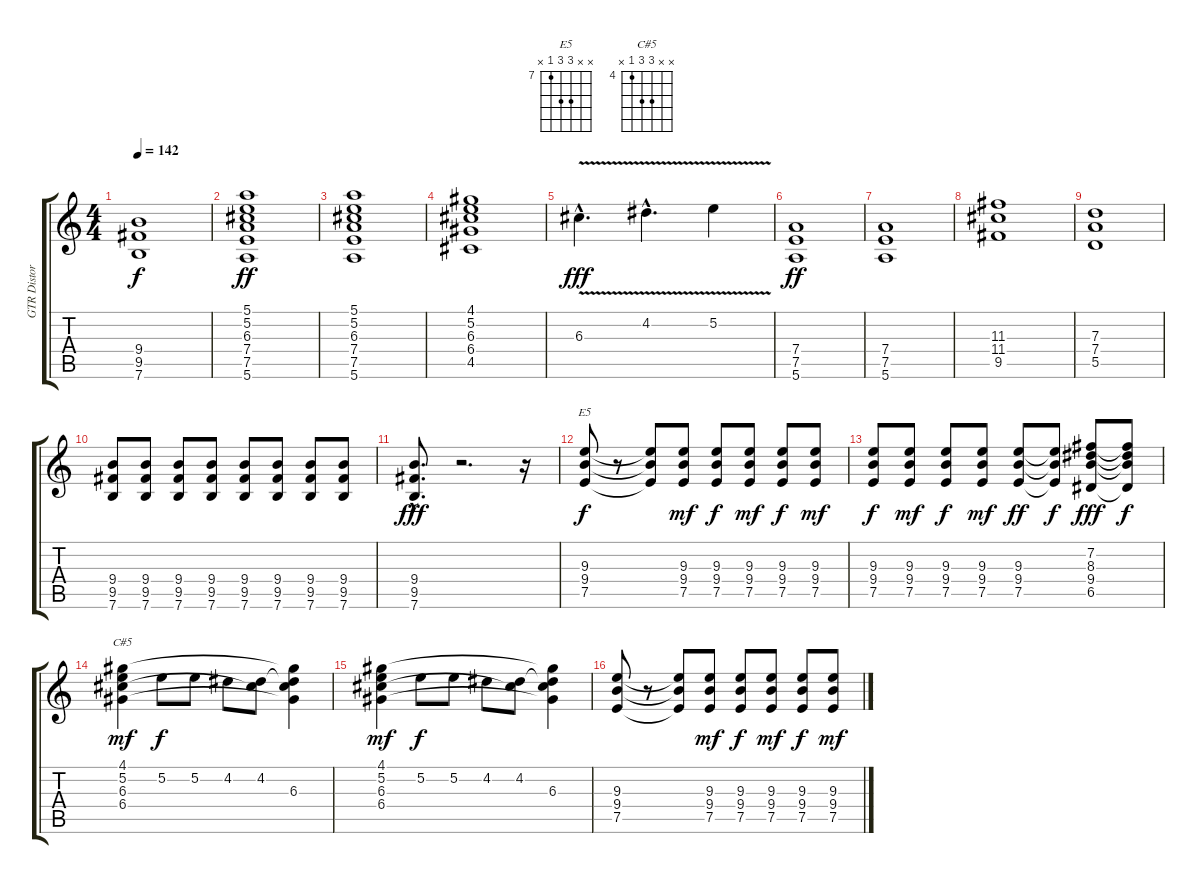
\track ("GTR Distorsion" "GTR Distor") {instrument overdrivenguitar}
\staff {score tabs}
\tuning (E4 B3 G3 D3 A2 E2) {hide}
\chord ("E5" x x 9 9 7 x) {firstfret 7}
\chord ("C#5" x x 6 6 4 x) {firstfret 4}
\ts (4 4)
\tempo 142
\clef g2
\ks c
(9.4 9.5 7.6).1{dy f} |
(5.1 5.2 6.3 7.4 7.5 5.6).1{dy ff} |
(5.1 5.2 6.3 7.4 7.5 5.6).1 |
(4.1 5.2 6.3 6.4 4.5).1 |
6.3{v hac}.4{d dy fff} 4.2{v hac}.4{d} 5.2{v}.4 |
(7.4 7.5 5.6).1{dy ff} |
(7.4 7.5 5.6).1 |
(11.3 11.4 9.5).1 |
(7.3 7.4 5.5).1 |
(9.4 9.5 7.6).8 (9.4 9.5 7.6).8 (9.4 9.5 7.6).8 (9.4 9.5 7.6).8 (9.4 9.5 7.6).8 (9.4 9.5 7.6).8 (9.4 9.5 7.6).8 (9.4 9.5 7.6).8 |
(9.4{hac} 9.5{hac} 7.6{hac}).8{d dy fff} r.2{d} r.16 |
(9.3 9.4 7.5).8{ch "E5" dy f} r.8 (9.3{t} 9.4{t} 7.5{t}).8 (9.3 9.4 7.5).8{dy mf} (9.3 9.4 7.5).8{dy f} (9.3 9.4 7.5).8{dy mf} (9.3 9.4 7.5).8{dy f} (9.3 9.4 7.5).8{dy mf} |
(9.3 9.4 7.5).8{dy f} (9.3 9.4 7.5).8{dy mf} (9.3 9.4 7.5).8{dy f} (9.3 9.4 7.5).8{dy mf} (9.3 9.4 7.5).8{dy ff} (9.3{t} 9.4{t} 7.5{t}).8{dy f} (7.2 8.3 9.4 6.5).8{dy fff} (7.2{t} 8.3{t} 9.4{t} 6.5{t}).8{dy f} |
(4.1 5.2 6.3 6.4).4{ch "C#5" dy mf} 5.2.8{dy f} 5.2.8 4.2.8 (4.2 6.3{t}).8 (4.1{t} 4.2{t} 6.3 6.4{t}).4 |
(4.1 5.2 6.3 6.4).4{dy mf} 5.2.8{dy f} 5.2.8 4.2.8 (4.2 6.3{t}).8 (4.1{t} 4.2{t} 6.3 6.4{t}).4 |
(9.3 9.4 7.5).8 r.8 (9.3{t} 9.4{t} 7.5{t}).8 (9.3 9.4 7.5).8{dy mf} (9.3 9.4 7.5).8{dy f} (9.3 9.4 7.5).8{dy mf} (9.3 9.4 7.5).8{dy f} (9.3 9.4 7.5).8{dy mf}
